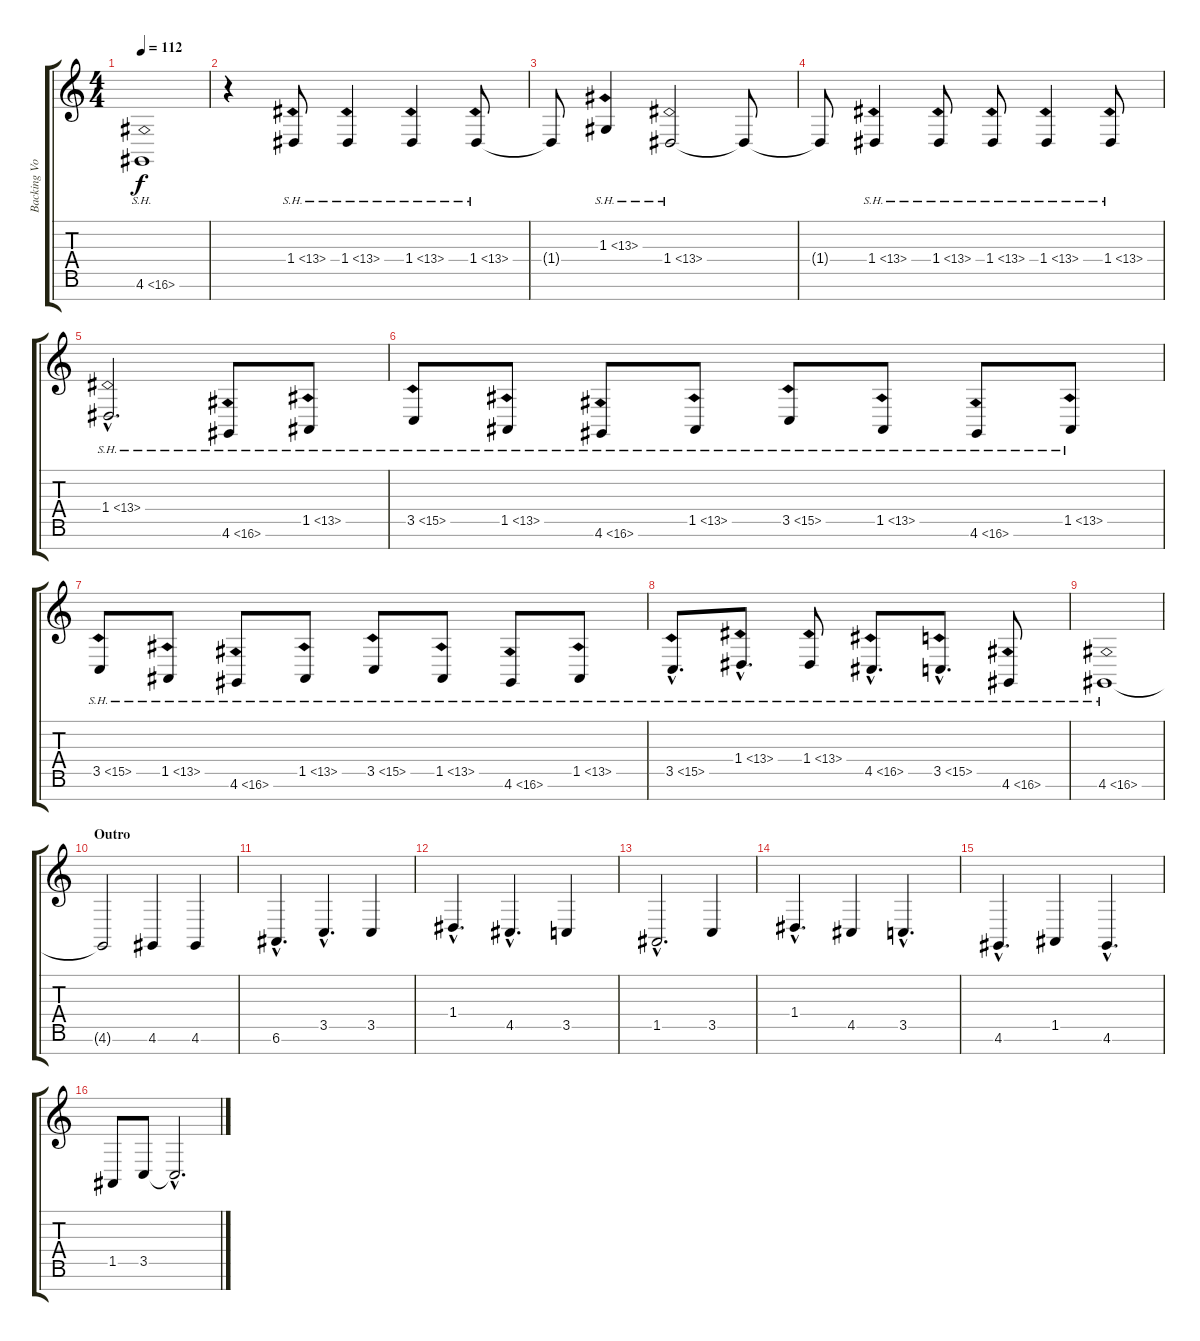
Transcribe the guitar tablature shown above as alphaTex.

\track ("Backing Vocals" "Backing Vo") {instrument choiraahs}
\staff {score tabs}
\tuning (E4 B3 G3 D3 A2 E2 B1) {hide}
\ts (4 4)
\tempo 112
\clef g2
\ks c
4.6{sh 12}.1{dy f} |
r.4 1.4{sh 12}.8 1.4{sh 12}.4 1.4{sh 12}.4 1.4{sh 12}.8 |
1.4{t}.8 1.3{sh 12}.4 1.4{sh 12}.2 1.4{t}.8 |
1.4{t}.8 1.4{sh 12}.4 1.4{sh 12}.8 1.4{sh 12}.8 1.4{sh 12}.4 1.4{sh 12}.8 |
1.4{sh 12 hac}.2{d} 4.6{sh 12}.8 1.5{sh 12}.8 |
3.5{sh 12}.8 1.5{sh 12}.8 4.6{sh 12}.8 1.5{sh 12}.8 3.5{sh 12}.8 1.5{sh 12}.8 4.6{sh 12}.8 1.5{sh 12}.8 |
3.5{sh 12}.8 1.5{sh 12}.8 4.6{sh 12}.8 1.5{sh 12}.8 3.5{sh 12}.8 1.5{sh 12}.8 4.6{sh 12}.8 1.5{sh 12}.8 |
3.5{sh 12 hac}.8{d} 1.4{sh 12 hac}.8{d} 1.4{sh 12}.8 4.5{sh 12 hac}.8{d} 3.5{sh 12 hac}.8{d} 4.6{sh 12}.8 |
4.6{sh 12}.1{volume 0} |
\section ("" "Outro")
4.6{t}.2 4.6.4{volume 13} 4.6.4 |
6.6{hac}.4{d} 3.5{hac}.4{d} 3.5.4 |
1.4{hac}.4{d} 4.5{hac}.4{d} 3.5.4 |
1.5{hac}.2{d} 3.5.4 |
1.4{hac}.4{d} 4.5.4 3.5{hac}.4{d} |
4.6{hac}.4{d} 1.5.4 4.6{hac}.4{d} |
1.5.8 3.5.8 3.5{hac t}.2{d}
